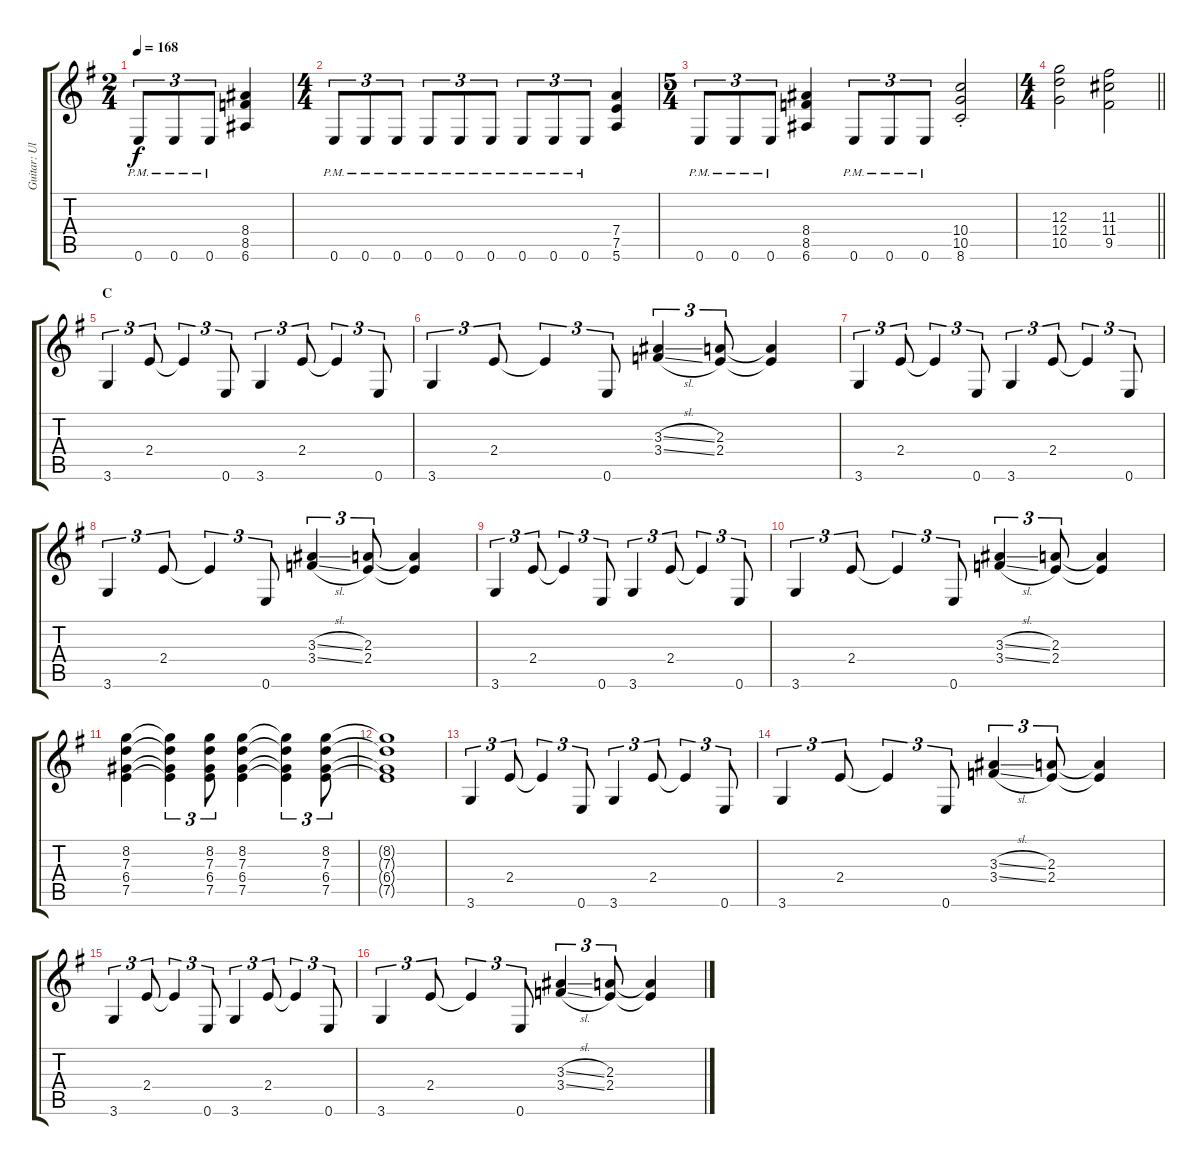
\track ("Guitar: Ulrich" "Guitar: Ul") {instrument distortionguitar}
\staff {score tabs}
\tuning (E4 B3 G3 D3 A2 E2) {hide}
\ts (2 4)
\tempo 168
\clef g2
\ks g
0.6{pm}.8{tu (3 2) dy f} 0.6{pm}.8{tu (3 2)} 0.6{pm}.8{tu (3 2)} (8.4 8.5 6.6).4 |
\ts (4 4)
0.6{pm}.8{tu (3 2)} 0.6{pm}.8{tu (3 2)} 0.6{pm}.8{tu (3 2)} 0.6{pm}.8{tu (3 2)} 0.6{pm}.8{tu (3 2)} 0.6{pm}.8{tu (3 2)} 0.6{pm}.8{tu (3 2)} 0.6{pm}.8{tu (3 2)} 0.6{pm}.8{tu (3 2)} (7.4 7.5 5.6).4 |
\ts (5 4)
0.6{pm}.8{tu (3 2)} 0.6{pm}.8{tu (3 2)} 0.6{pm}.8{tu (3 2)} (8.4 8.5 6.6).4 0.6{pm}.8{tu (3 2)} 0.6{pm}.8{tu (3 2)} 0.6{pm}.8{tu (3 2)} (10.4{st} 10.5{st} 8.6{st}).2 |
\ts (4 4)
\barLineRight lightlight
(12.3 12.4 10.5).2 (11.3 11.4 9.5).2 |
\section ("" "C")
3.6.4{tu (3 2)} 2.4.8{tu (3 2)} 2.4{t}.4{tu (3 2)} 0.6.8{tu (3 2)} 3.6.4{tu (3 2)} 2.4.8{tu (3 2)} 2.4{t}.4{tu (3 2)} 0.6.8{tu (3 2)} |
3.6.4{tu (3 2)} 2.4.8{tu (3 2)} 2.4{t}.4{tu (3 2)} 0.6.8{tu (3 2)} (3.3{sl} 3.4{sl}).4{tu (3 2)} (2.3 2.4).8{tu (3 2)} (2.3{t} 2.4{t}).4 |
3.6.4{tu (3 2)} 2.4.8{tu (3 2)} 2.4{t}.4{tu (3 2)} 0.6.8{tu (3 2)} 3.6.4{tu (3 2)} 2.4.8{tu (3 2)} 2.4{t}.4{tu (3 2)} 0.6.8{tu (3 2)} |
3.6.4{tu (3 2)} 2.4.8{tu (3 2)} 2.4{t}.4{tu (3 2)} 0.6.8{tu (3 2)} (3.3{sl} 3.4{sl}).4{tu (3 2)} (2.3 2.4).8{tu (3 2)} (2.3{t} 2.4{t}).4 |
3.6.4{tu (3 2)} 2.4.8{tu (3 2)} 2.4{t}.4{tu (3 2)} 0.6.8{tu (3 2)} 3.6.4{tu (3 2)} 2.4.8{tu (3 2)} 2.4{t}.4{tu (3 2)} 0.6.8{tu (3 2)} |
3.6.4{tu (3 2)} 2.4.8{tu (3 2)} 2.4{t}.4{tu (3 2)} 0.6.8{tu (3 2)} (3.3{sl} 3.4{sl}).4{tu (3 2)} (2.3 2.4).8{tu (3 2)} (2.3{t} 2.4{t}).4 |
(8.2 7.3 6.4 7.5).4 (8.2{t} 7.3{t} 6.4{t} 7.5{t}).4{tu (3 2)} (8.2 7.3 6.4 7.5).8{tu (3 2)} (8.2 7.3 6.4 7.5).4 (8.2{t} 7.3{t} 6.4{t} 7.5{t}).4{tu (3 2)} (8.2 7.3 6.4 7.5).8{tu (3 2)} |
(8.2{t} 7.3{t} 6.4{t} 7.5{t}).1 |
3.6.4{tu (3 2)} 2.4.8{tu (3 2)} 2.4{t}.4{tu (3 2)} 0.6.8{tu (3 2)} 3.6.4{tu (3 2)} 2.4.8{tu (3 2)} 2.4{t}.4{tu (3 2)} 0.6.8{tu (3 2)} |
3.6.4{tu (3 2)} 2.4.8{tu (3 2)} 2.4{t}.4{tu (3 2)} 0.6.8{tu (3 2)} (3.3{sl} 3.4{sl}).4{tu (3 2)} (2.3 2.4).8{tu (3 2)} (2.3{t} 2.4{t}).4 |
3.6.4{tu (3 2)} 2.4.8{tu (3 2)} 2.4{t}.4{tu (3 2)} 0.6.8{tu (3 2)} 3.6.4{tu (3 2)} 2.4.8{tu (3 2)} 2.4{t}.4{tu (3 2)} 0.6.8{tu (3 2)} |
3.6.4{tu (3 2)} 2.4.8{tu (3 2)} 2.4{t}.4{tu (3 2)} 0.6.8{tu (3 2)} (3.3{sl} 3.4{sl}).4{tu (3 2)} (2.3 2.4).8{tu (3 2)} (2.3{t} 2.4{t}).4
